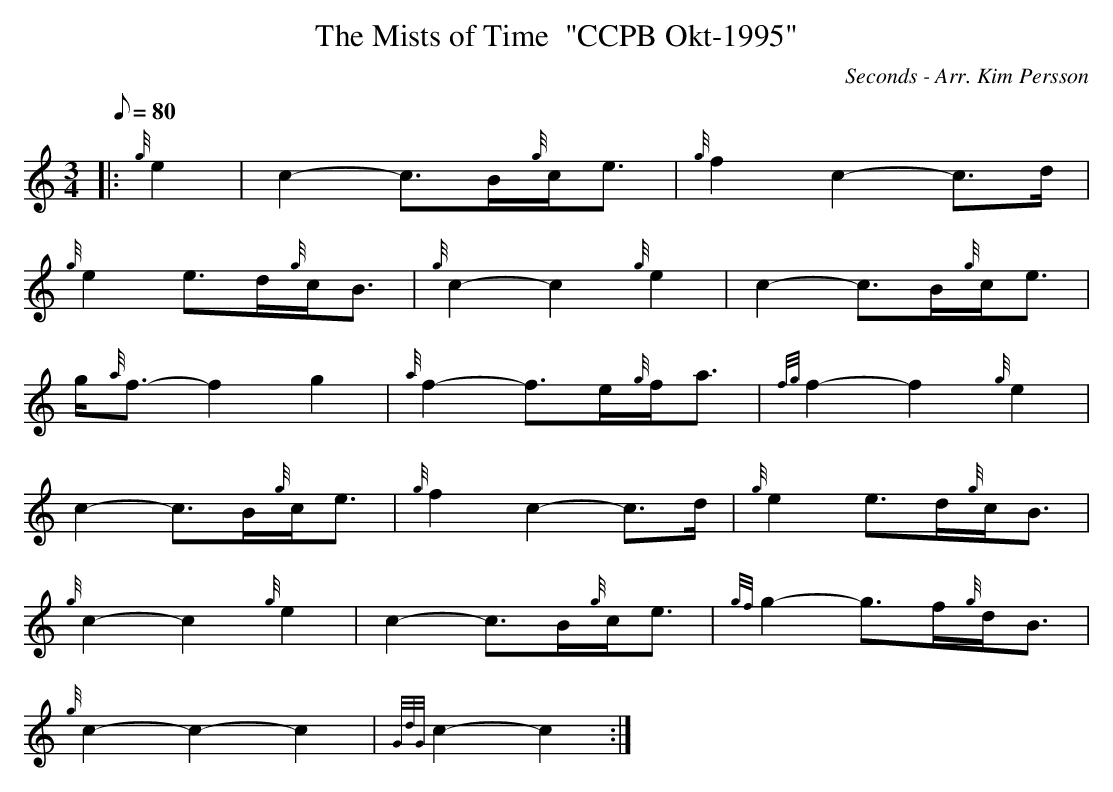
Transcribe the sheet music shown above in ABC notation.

X:1
T:The Mists of Time  "CCPB Okt-1995"
M:3/4
L:1/8
Q:80
C:Seconds - Arr. Kim Persson
K:HP
|: {g}e2 | \
c2-c3/2B/2{g}c/2e3/2 | \
{g}f2c2-c3/2d/2 |
{g}e2e3/2d/2{g}c/2B3/2 | \
{g}c2-c2{g}e2 | \
c2-c3/2B/2{g}c/2e3/2 |
g/2{a}f3/2-f2g2 | \
{a}f2-f3/2e/2{g}f/2a3/2 | \
{fg}f2-f2{g}e2 |
c2-c3/2B/2{g}c/2e3/2 | \
{g}f2c2-c3/2d/2 | \
{g}e2e3/2d/2{g}c/2B3/2 |
{g}c2-c2{g}e2 | \
c2-c3/2B/2{g}c/2e3/2 | \
{gf}g2-g3/2f/2{g}d/2B3/2 |
{g}c2-c2-c2 | \
{GdG}c2-c2 :|
